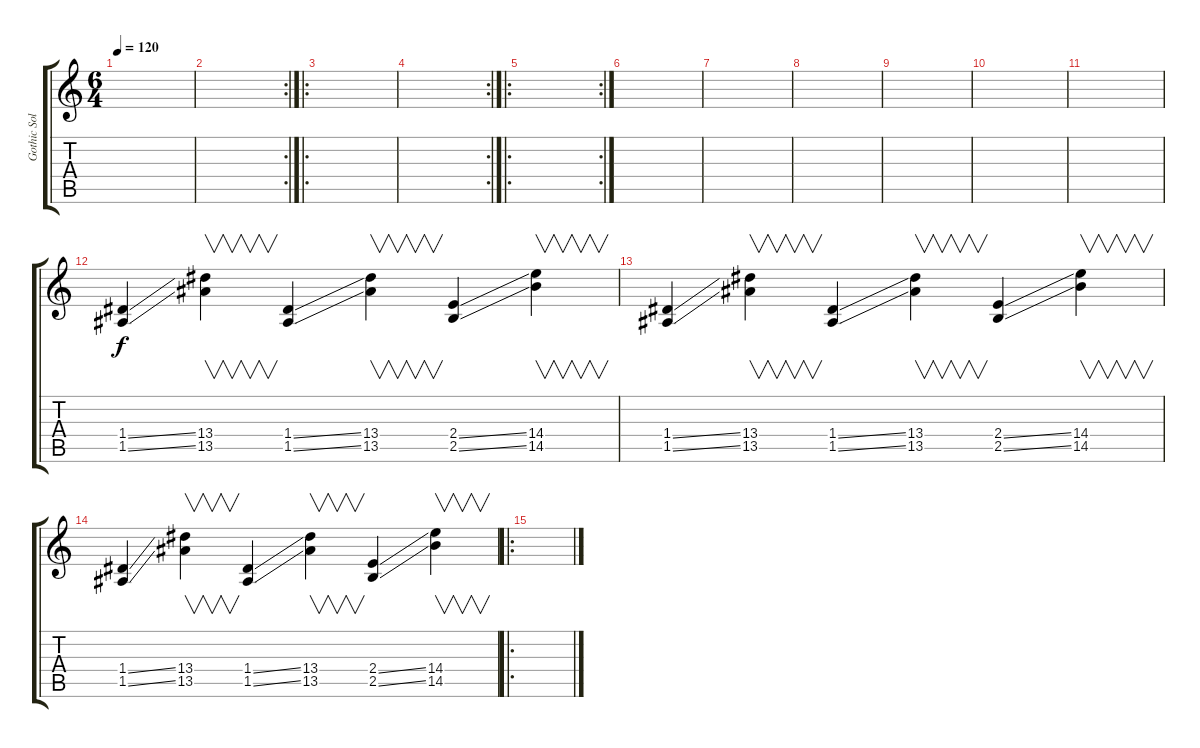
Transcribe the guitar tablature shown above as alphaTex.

\track ("Gothic Solo" "Gothic Sol") {instrument distortionguitar}
\staff {score tabs}
\tuning (E4 B3 G3 D3 A2 E2) {hide}
\ts (6 4)
\tempo 120
\clef g2
\ks c
|
\rc 2
|
\ro
|
\rc 2
|
\ro
\rc 2
|
|
|
|
|
|
|
(1.4{ss} 1.5{ss}).4 (13.4 13.5).4{v} (1.4{ss} 1.5{ss}).4 (13.4 13.5).4{v} (2.4{ss} 2.5{ss}).4 (14.4 14.5).4{v} |
(1.4{ss} 1.5{ss}).4 (13.4 13.5).4{v} (1.4{ss} 1.5{ss}).4 (13.4 13.5).4{v} (2.4{ss} 2.5{ss}).4 (14.4 14.5).4{v} |
(1.4{ss} 1.5{ss}).4 (13.4 13.5).4{v} (1.4{ss} 1.5{ss}).4 (13.4 13.5).4{v} (2.4{ss} 2.5{ss}).4 (14.4 14.5).4{v} |
\ro
